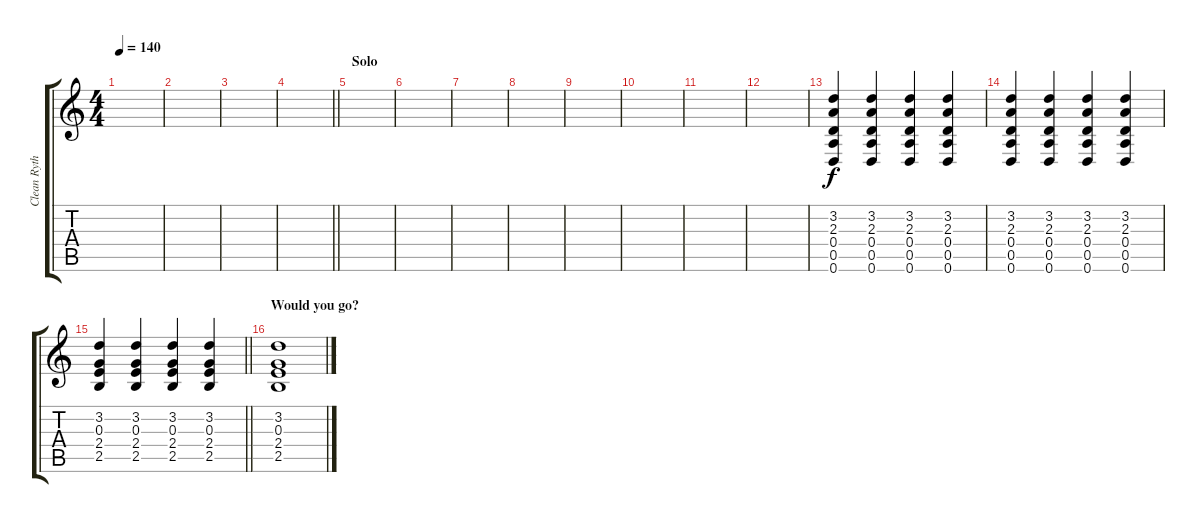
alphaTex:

\track ("Clean Rythm Guitar " "Clean Ryth") {instrument acousticguitarsteel}
\staff {score tabs}
\tuning (E4 B3 G3 D3 A2 D2) {hide}
\ts (4 4)
\tempo 140
\clef g2
\ks c
|
|
|
\barLineRight lightlight
|
\section ("" "Solo")
|
|
|
|
|
|
|
|
(3.2 2.3 0.4 0.5 0.6).4 (3.2 2.3 0.4 0.5 0.6).4 (3.2 2.3 0.4 0.5 0.6).4 (3.2 2.3 0.4 0.5 0.6).4 |
(3.2 2.3 0.4 0.5 0.6).4 (3.2 2.3 0.4 0.5 0.6).4 (3.2 2.3 0.4 0.5 0.6).4 (3.2 2.3 0.4 0.5 0.6).4 |
\barLineRight lightlight
(3.2 0.3 2.4 2.5).4 (3.2 0.3 2.4 2.5).4 (3.2 0.3 2.4 2.5).4 (3.2 0.3 2.4 2.5).4 |
\section ("" "Would you go?")
(3.2 0.3 2.4 2.5).1
